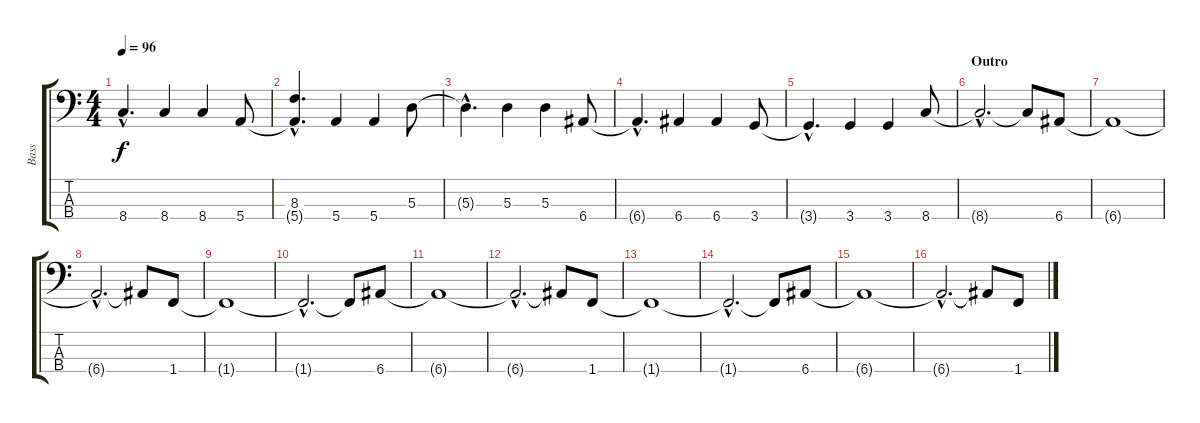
\track ("Bass" "Bass") {instrument electricbassfinger}
\staff {score tabs}
\tuning (G2 D2 A1 E1) {hide}
\ts (4 4)
\tempo 96
\clef f4
\ks c
8.4{hac t}.4{d dy f} 8.4.4 8.4.4 5.4.8 |
(8.3{hac t} 5.4{hac t}).4{d} 5.4.4 5.4.4 5.3.8 |
5.3{hac t}.4{d} 5.3.4 5.3.4 6.4.8 |
6.4{hac t}.4{d} 6.4.4 6.4.4 3.4.8 |
3.4{hac t}.4{d} 3.4.4 3.4.4 8.4.8 |
\section ("" "Outro")
8.4{hac t}.2{d} 8.4{t}.8 6.4.8 |
6.4{t}.1 |
6.4{hac t}.2{d} 6.4{t}.8 1.4.8 |
1.4{t}.1 |
1.4{hac t}.2{d} 1.4{t}.8 6.4.8 |
6.4{t}.1 |
6.4{hac t}.2{d} 6.4{t}.8 1.4.8 |
1.4{t}.1 |
1.4{hac t}.2{d} 1.4{t}.8 6.4.8 |
6.4{t}.1 |
6.4{hac t}.2{d} 6.4{t}.8 1.4.8
